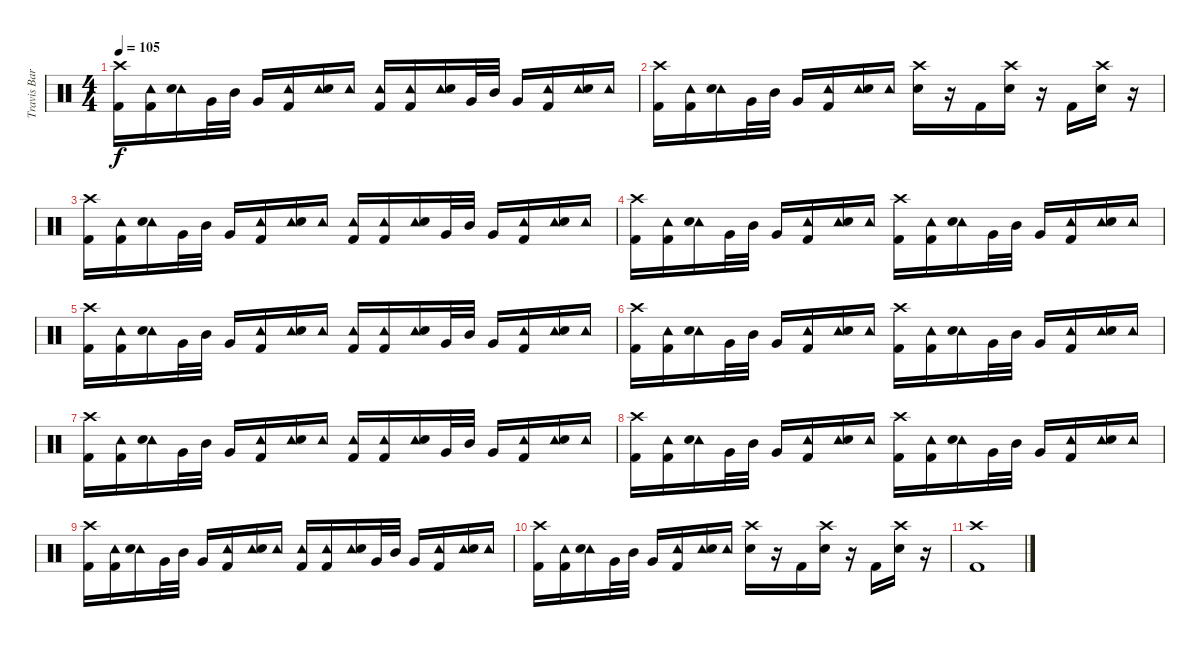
\track ("Travis Barker" "Travis Bar") {instrument percussion}
\staff {score}
\articulation defaults
\ts (4 4)
\tempo 105
\clef neutral
\ks c
("Crash high (hit)" "Kick (hit) 2").16{dy f} ("Tambourine (hit)" "Kick (hit) 2").16 ("Tambourine (hit)" "Electric Snare (hit)").16 "Very Low Tom (hit)".32 "Mid Tom (hit)".32 "Very Low Tom (hit)".16 ("Tambourine (hit)" "Kick (hit) 2").16 ("Tambourine (hit)" "Electric Snare (hit)").16 "Tambourine (hit)".16 ("Tambourine (hit)" "Kick (hit) 2").16 ("Tambourine (hit)" "Kick (hit) 2").16 ("Tambourine (hit)" "Electric Snare (hit)").16 "Very Low Tom (hit)".32 "Mid Tom (hit)".32 "Very Low Tom (hit)".16 ("Tambourine (hit)" "Kick (hit) 2").16 ("Tambourine (hit)" "Electric Snare (hit)").16 "Tambourine (hit)".16 |
("Crash high (hit)" "Kick (hit) 2").16 ("Tambourine (hit)" "Kick (hit) 2").16 ("Tambourine (hit)" "Electric Snare (hit)").16 "Very Low Tom (hit)".32 "Mid Tom (hit)".32 "Very Low Tom (hit)".16 ("Tambourine (hit)" "Kick (hit) 2").16 ("Tambourine (hit)" "Electric Snare (hit)").16 "Tambourine (hit)".16 ("Crash high (hit)" "Electric Snare (hit)").16 r.16 "Kick (hit) 2".16 ("Crash high (hit)" "Electric Snare (hit)").16 r.16 "Kick (hit) 2".16 ("Crash high (hit)" "Electric Snare (hit)").16 r.16 |
("Crash high (hit)" "Kick (hit) 2").16 ("Tambourine (hit)" "Kick (hit) 2").16 ("Tambourine (hit)" "Electric Snare (hit)").16 "Very Low Tom (hit)".32 "Mid Tom (hit)".32 "Very Low Tom (hit)".16 ("Tambourine (hit)" "Kick (hit) 2").16 ("Tambourine (hit)" "Electric Snare (hit)").16 "Tambourine (hit)".16 ("Tambourine (hit)" "Kick (hit) 2").16 ("Tambourine (hit)" "Kick (hit) 2").16 ("Tambourine (hit)" "Electric Snare (hit)").16 "Very Low Tom (hit)".32 "Mid Tom (hit)".32 "Very Low Tom (hit)".16 ("Tambourine (hit)" "Kick (hit) 2").16 ("Tambourine (hit)" "Electric Snare (hit)").16 "Tambourine (hit)".16 |
("Crash high (hit)" "Kick (hit) 2").16 ("Tambourine (hit)" "Kick (hit) 2").16 ("Tambourine (hit)" "Electric Snare (hit)").16 "Very Low Tom (hit)".32 "Mid Tom (hit)".32 "Very Low Tom (hit)".16 ("Tambourine (hit)" "Kick (hit) 2").16 ("Tambourine (hit)" "Electric Snare (hit)").16 "Tambourine (hit)".16 ("Crash high (hit)" "Kick (hit) 2").16 ("Tambourine (hit)" "Kick (hit) 2").16 ("Tambourine (hit)" "Electric Snare (hit)").16 "Very Low Tom (hit)".32 "Mid Tom (hit)".32 "Very Low Tom (hit)".16 ("Tambourine (hit)" "Kick (hit) 2").16 ("Tambourine (hit)" "Electric Snare (hit)").16 "Tambourine (hit)".16 |
("Crash high (hit)" "Kick (hit) 2").16 ("Tambourine (hit)" "Kick (hit) 2").16 ("Tambourine (hit)" "Electric Snare (hit)").16 "Very Low Tom (hit)".32 "Mid Tom (hit)".32 "Very Low Tom (hit)".16 ("Tambourine (hit)" "Kick (hit) 2").16 ("Tambourine (hit)" "Electric Snare (hit)").16 "Tambourine (hit)".16 ("Tambourine (hit)" "Kick (hit) 2").16 ("Tambourine (hit)" "Kick (hit) 2").16 ("Tambourine (hit)" "Electric Snare (hit)").16 "Very Low Tom (hit)".32 "Mid Tom (hit)".32 "Very Low Tom (hit)".16 ("Tambourine (hit)" "Kick (hit) 2").16 ("Tambourine (hit)" "Electric Snare (hit)").16 "Tambourine (hit)".16 |
("Crash high (hit)" "Kick (hit) 2").16 ("Tambourine (hit)" "Kick (hit) 2").16 ("Tambourine (hit)" "Electric Snare (hit)").16 "Very Low Tom (hit)".32 "Mid Tom (hit)".32 "Very Low Tom (hit)".16 ("Tambourine (hit)" "Kick (hit) 2").16 ("Tambourine (hit)" "Electric Snare (hit)").16 "Tambourine (hit)".16 ("Crash high (hit)" "Kick (hit) 2").16 ("Tambourine (hit)" "Kick (hit) 2").16 ("Tambourine (hit)" "Electric Snare (hit)").16 "Very Low Tom (hit)".32 "Mid Tom (hit)".32 "Very Low Tom (hit)".16 ("Tambourine (hit)" "Kick (hit) 2").16 ("Tambourine (hit)" "Electric Snare (hit)").16 "Tambourine (hit)".16 |
("Crash high (hit)" "Kick (hit) 2").16 ("Tambourine (hit)" "Kick (hit) 2").16 ("Tambourine (hit)" "Electric Snare (hit)").16 "Very Low Tom (hit)".32 "Mid Tom (hit)".32 "Very Low Tom (hit)".16 ("Tambourine (hit)" "Kick (hit) 2").16 ("Tambourine (hit)" "Electric Snare (hit)").16 "Tambourine (hit)".16 ("Tambourine (hit)" "Kick (hit) 2").16 ("Tambourine (hit)" "Kick (hit) 2").16 ("Tambourine (hit)" "Electric Snare (hit)").16 "Very Low Tom (hit)".32 "Mid Tom (hit)".32 "Very Low Tom (hit)".16 ("Tambourine (hit)" "Kick (hit) 2").16 ("Tambourine (hit)" "Electric Snare (hit)").16 "Tambourine (hit)".16 |
("Crash high (hit)" "Kick (hit) 2").16 ("Tambourine (hit)" "Kick (hit) 2").16 ("Tambourine (hit)" "Electric Snare (hit)").16 "Very Low Tom (hit)".32 "Mid Tom (hit)".32 "Very Low Tom (hit)".16 ("Tambourine (hit)" "Kick (hit) 2").16 ("Tambourine (hit)" "Electric Snare (hit)").16 "Tambourine (hit)".16 ("Crash high (hit)" "Kick (hit) 2").16 ("Tambourine (hit)" "Kick (hit) 2").16 ("Tambourine (hit)" "Electric Snare (hit)").16 "Very Low Tom (hit)".32 "Mid Tom (hit)".32 "Very Low Tom (hit)".16 ("Tambourine (hit)" "Kick (hit) 2").16 ("Tambourine (hit)" "Electric Snare (hit)").16 "Tambourine (hit)".16 |
("Crash high (hit)" "Kick (hit) 2").16 ("Tambourine (hit)" "Kick (hit) 2").16 ("Tambourine (hit)" "Electric Snare (hit)").16 "Very Low Tom (hit)".32 "Mid Tom (hit)".32 "Very Low Tom (hit)".16 ("Tambourine (hit)" "Kick (hit) 2").16 ("Tambourine (hit)" "Electric Snare (hit)").16 "Tambourine (hit)".16 ("Tambourine (hit)" "Kick (hit) 2").16 ("Tambourine (hit)" "Kick (hit) 2").16 ("Tambourine (hit)" "Electric Snare (hit)").16 "Very Low Tom (hit)".32 "Mid Tom (hit)".32 "Very Low Tom (hit)".16 ("Tambourine (hit)" "Kick (hit) 2").16 ("Tambourine (hit)" "Electric Snare (hit)").16 "Tambourine (hit)".16 |
("Crash high (hit)" "Kick (hit) 2").16 ("Tambourine (hit)" "Kick (hit) 2").16 ("Tambourine (hit)" "Electric Snare (hit)").16 "Very Low Tom (hit)".32 "Mid Tom (hit)".32 "Very Low Tom (hit)".16 ("Tambourine (hit)" "Kick (hit) 2").16 ("Tambourine (hit)" "Electric Snare (hit)").16 "Tambourine (hit)".16 ("Crash high (hit)" "Electric Snare (hit)").16 r.16 "Kick (hit) 2".16 ("Crash high (hit)" "Electric Snare (hit)").16 r.16 "Kick (hit) 2".16 ("Crash high (hit)" "Electric Snare (hit)").16 r.16 |
("Crash high (hit)" "Kick (hit) 2").1
